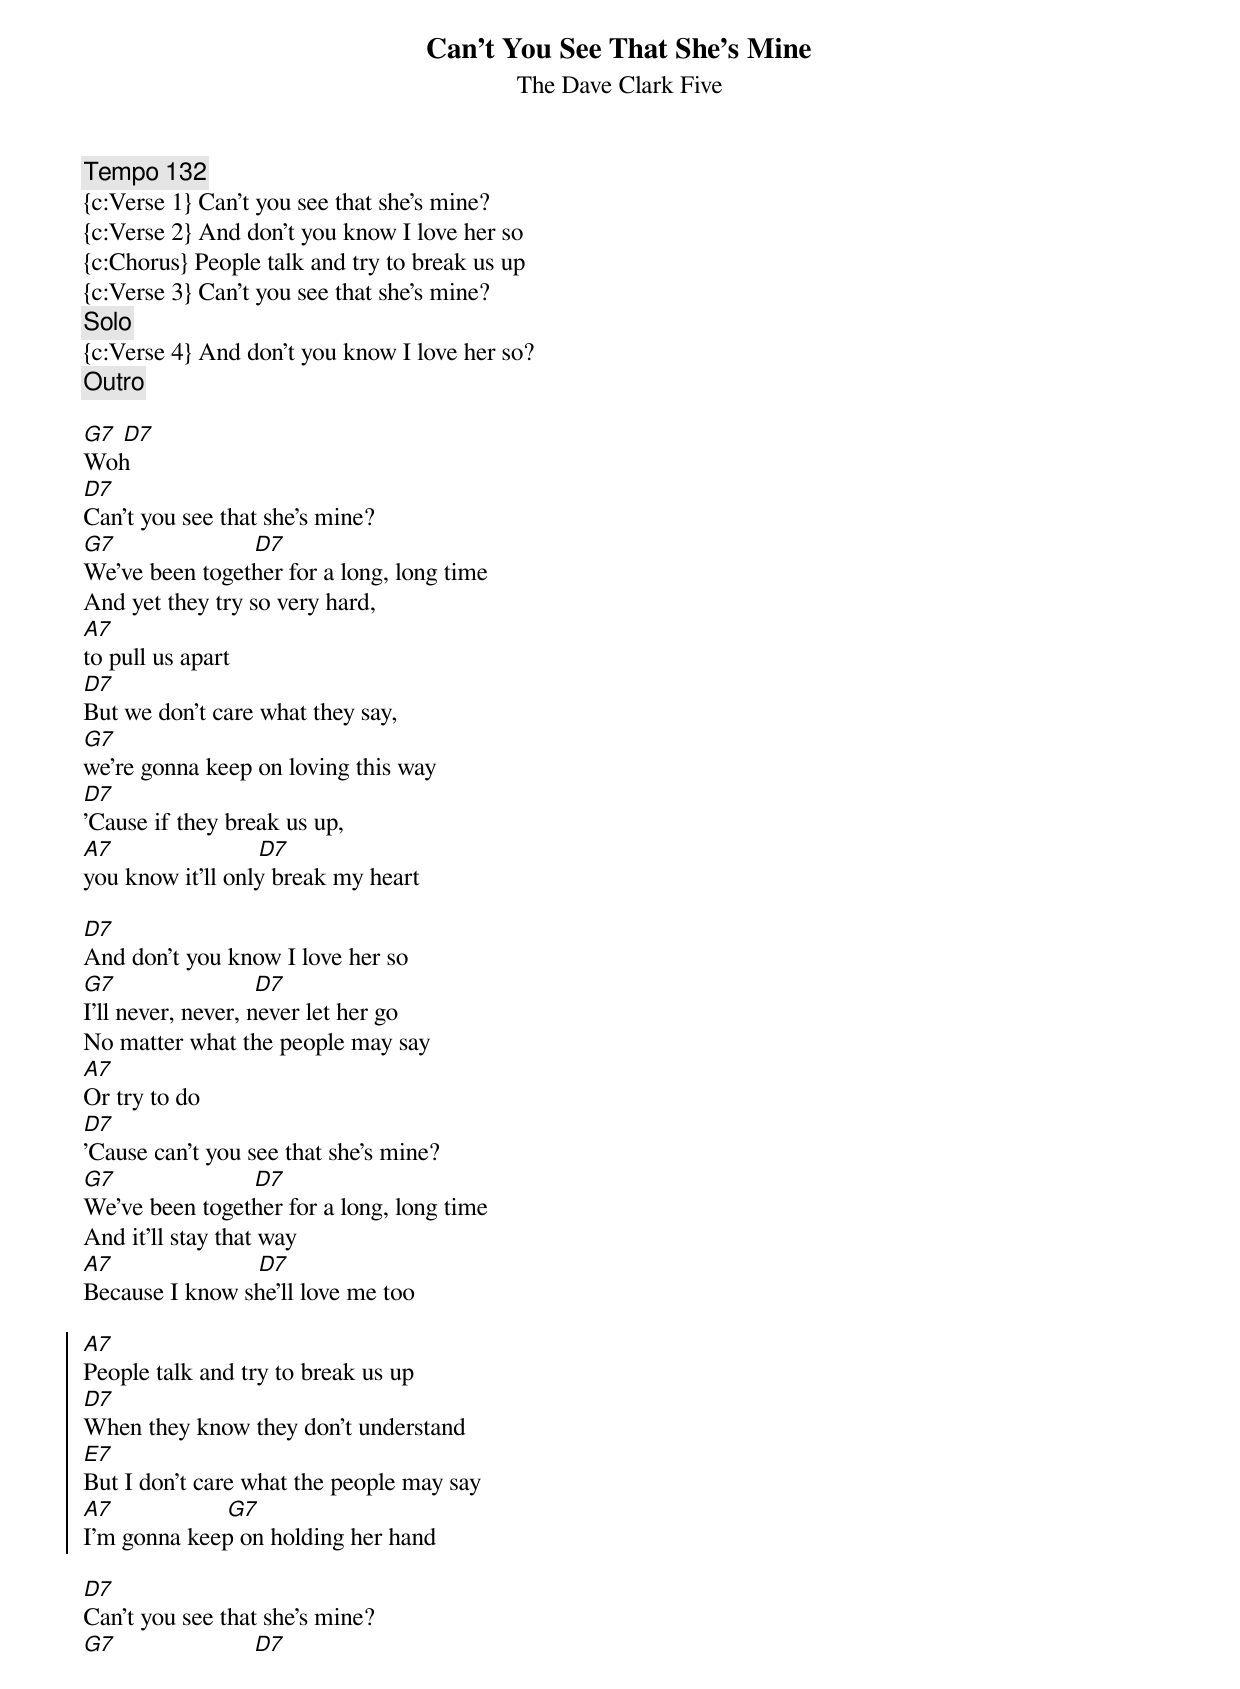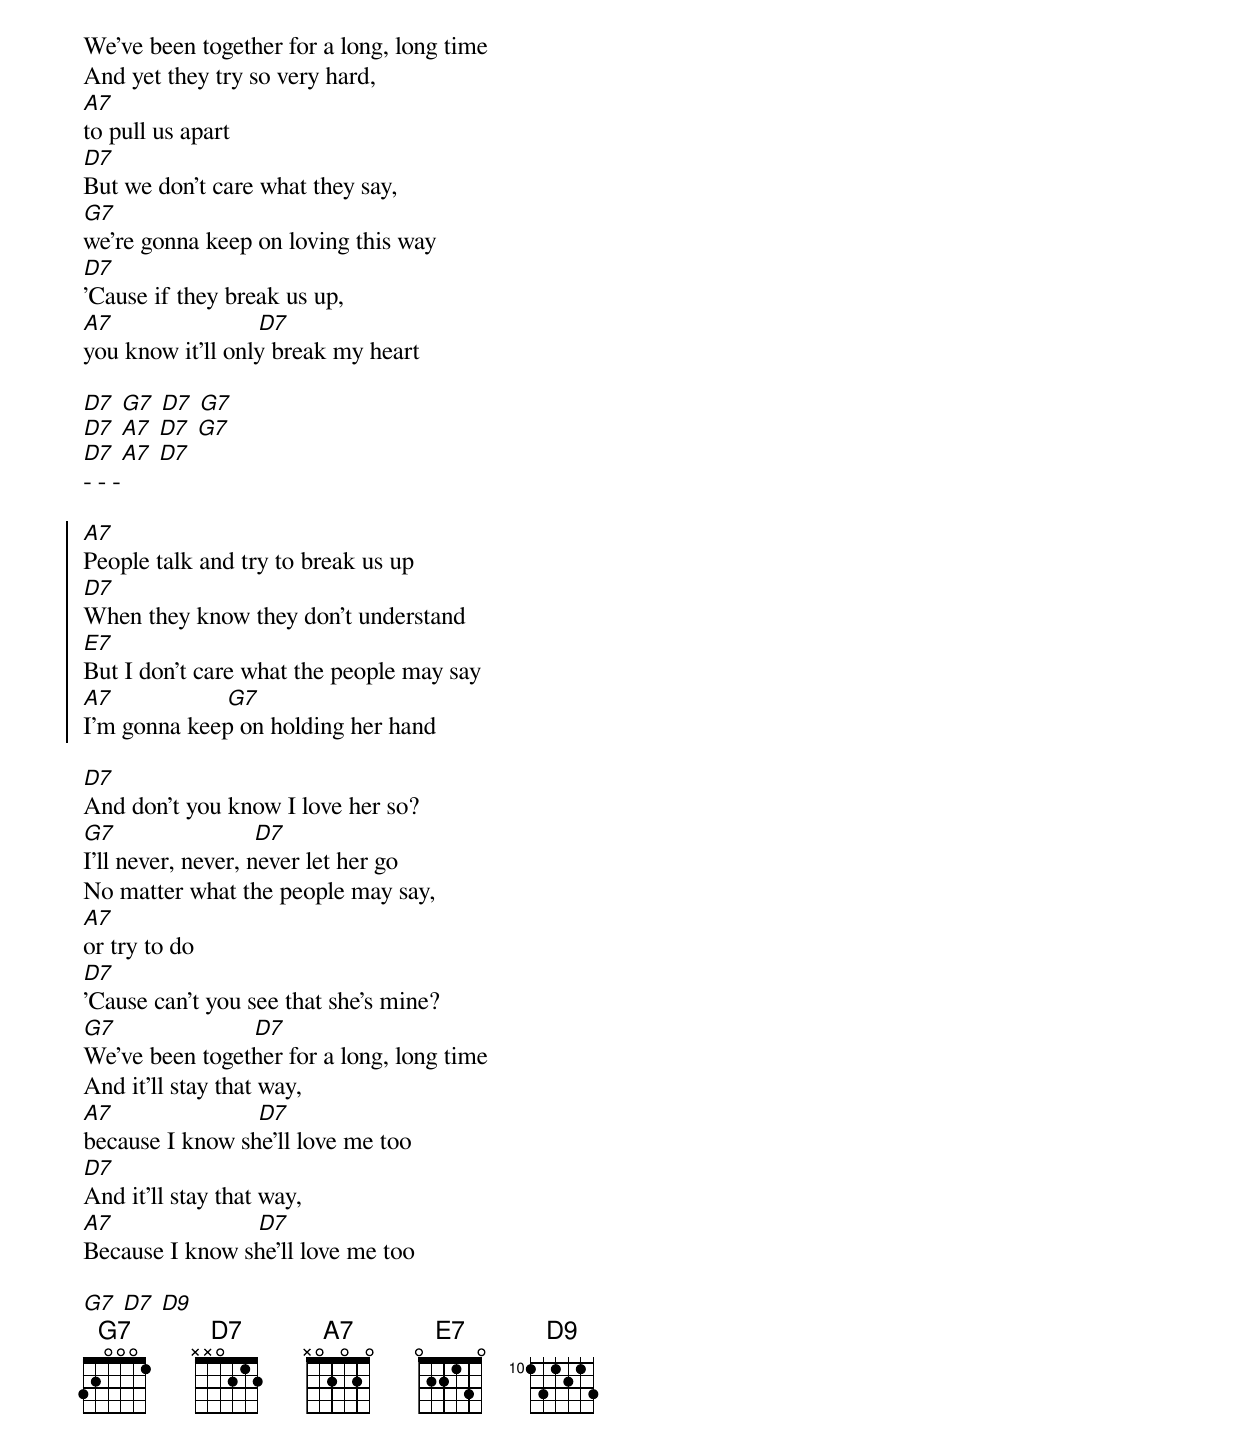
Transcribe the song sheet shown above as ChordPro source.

{t: Can't You See That She's Mine}
{st: The Dave Clark Five}
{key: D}
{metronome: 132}
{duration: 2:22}



{c:Tempo 132}
{c:Verse 1} Can't you see that she's mine?
{c:Verse 2} And don't you know I love her so
{c:Chorus} People talk and try to break us up
{c:Verse 3} Can't you see that she's mine?
{c:Solo}
{c:Verse 4} And don't you know I love her so?
{c:Outro}

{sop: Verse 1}
[G7] [D7]
Woh
[D7]
Can't you see that she's mine?
[G7]                      [D7]
We've been together for a long, long time
And yet they try so very hard,
[A7]
to pull us apart
[D7]
But we don't care what they say,
[G7]
we're gonna keep on loving this way
[D7]
'Cause if they break us up,
[A7]                       [D7]
you know it'll only break my heart
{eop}

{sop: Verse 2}
[D7]
And don't you know I love her so
[G7]                      [D7]
I'll never, never, never let her go
No matter what the people may say
[A7]
Or try to do
[D7]
'Cause can't you see that she's mine?
[G7]                      [D7]
We've been together for a long, long time
And it'll stay that way
[A7]                       [D7]
Because I know she'll love me too
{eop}

{soc}
[A7]
People talk and try to break us up
[D7]
When they know they don't understand
[E7]
But I don't care what the people may say
[A7]                  [G7]
I'm gonna keep on holding her hand
{eoc}

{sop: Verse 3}
[D7]
Can't you see that she's mine?
[G7]                      [D7]
We've been together for a long, long time
And yet they try so very hard,
[A7]
to pull us apart
[D7]
But we don't care what they say,
[G7]
we're gonna keep on loving this way
[D7]
'Cause if they break us up,
[A7]                       [D7]
you know it'll only break my heart
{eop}

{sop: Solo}
[D7] [G7] [D7] [G7]
[D7] [A7] [D7] [G7]
[D7] [A7] [D7]
- - -
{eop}

{soc}
[A7]
People talk and try to break us up
[D7]
When they know they don't understand
[E7]
But I don't care what the people may say
[A7]                  [G7]
I'm gonna keep on holding her hand
{eoc}

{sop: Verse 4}
[D7]
And don't you know I love her so?
[G7]                      [D7]
I'll never, never, never let her go
No matter what the people may say,
[A7]
or try to do
[D7]
'Cause can't you see that she's mine?
[G7]                      [D7]
We've been together for a long, long time
And it'll stay that way,
[A7]                       [D7]
because I know she'll love me too
[D7]
And it'll stay that way,
[A7]                       [D7]
Because I know she'll love me too
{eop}

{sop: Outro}
[G7] [D7] [D9]
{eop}
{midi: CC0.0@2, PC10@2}
